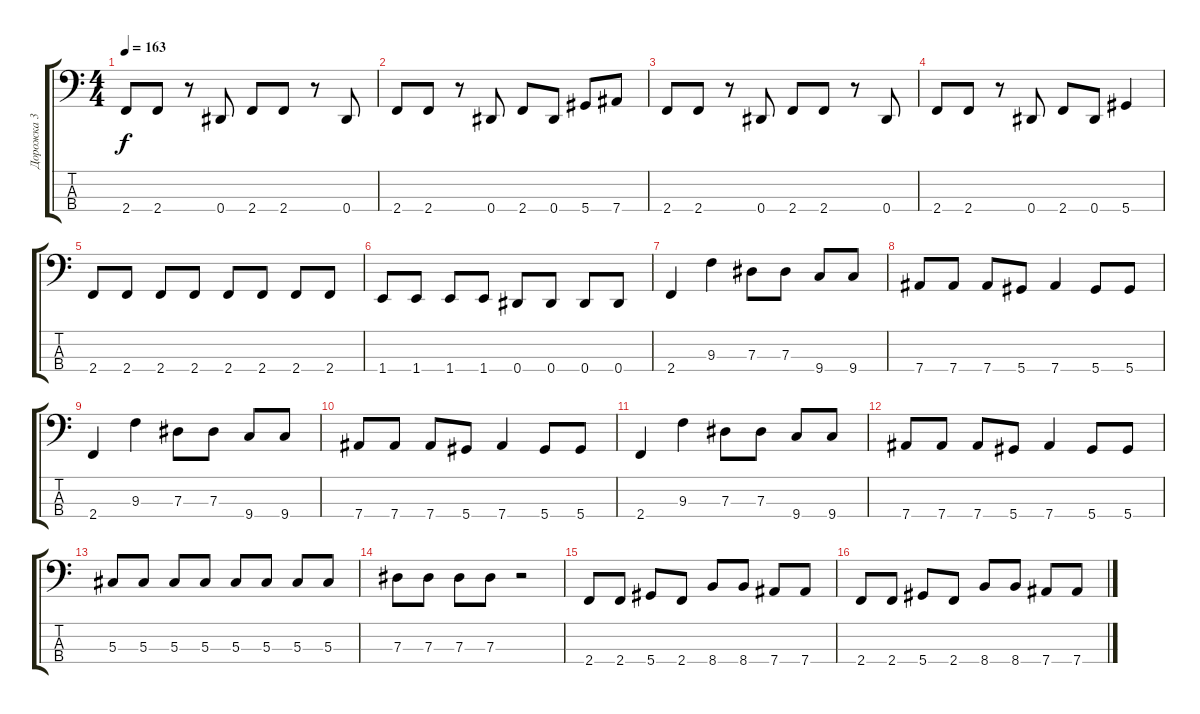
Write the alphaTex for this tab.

\track ("Дорожка 3" "Дорожка 3") {instrument slapbass2}
\staff {score tabs}
\tuning (Gb2 Db2 Ab1 Eb1) {hide}
\ts (4 4)
\tempo 163
\clef f4
\ks c
2.4.8{dy f} 2.4.8 r.8 0.4.8 2.4.8 2.4.8 r.8 0.4.8 |
2.4.8 2.4.8 r.8 0.4.8 2.4.8 0.4.8 5.4.8 7.4.8 |
2.4.8 2.4.8 r.8 0.4.8 2.4.8 2.4.8 r.8 0.4.8 |
2.4.8 2.4.8 r.8 0.4.8 2.4.8 0.4.8 5.4.4 |
2.4.8 2.4.8 2.4.8 2.4.8 2.4.8 2.4.8 2.4.8 2.4.8 |
1.4.8 1.4.8 1.4.8 1.4.8 0.4.8 0.4.8 0.4.8 0.4.8 |
2.4.4 9.3.4 7.3.8 7.3.8 9.4.8 9.4.8 |
7.4.8 7.4.8 7.4.8 5.4.8 7.4.4 5.4.8 5.4.8 |
2.4.4 9.3.4 7.3.8 7.3.8 9.4.8 9.4.8 |
7.4.8 7.4.8 7.4.8 5.4.8 7.4.4 5.4.8 5.4.8 |
2.4.4 9.3.4 7.3.8 7.3.8 9.4.8 9.4.8 |
7.4.8 7.4.8 7.4.8 5.4.8 7.4.4 5.4.8 5.4.8 |
5.3.8 5.3.8 5.3.8 5.3.8 5.3.8 5.3.8 5.3.8 5.3.8 |
7.3.8 7.3.8 7.3.8 7.3.8 r.2 |
2.4.8 2.4.8 5.4.8 2.4.8 8.4.8 8.4.8 7.4.8 7.4.8 |
2.4.8 2.4.8 5.4.8 2.4.8 8.4.8 8.4.8 7.4.8 7.4.8
